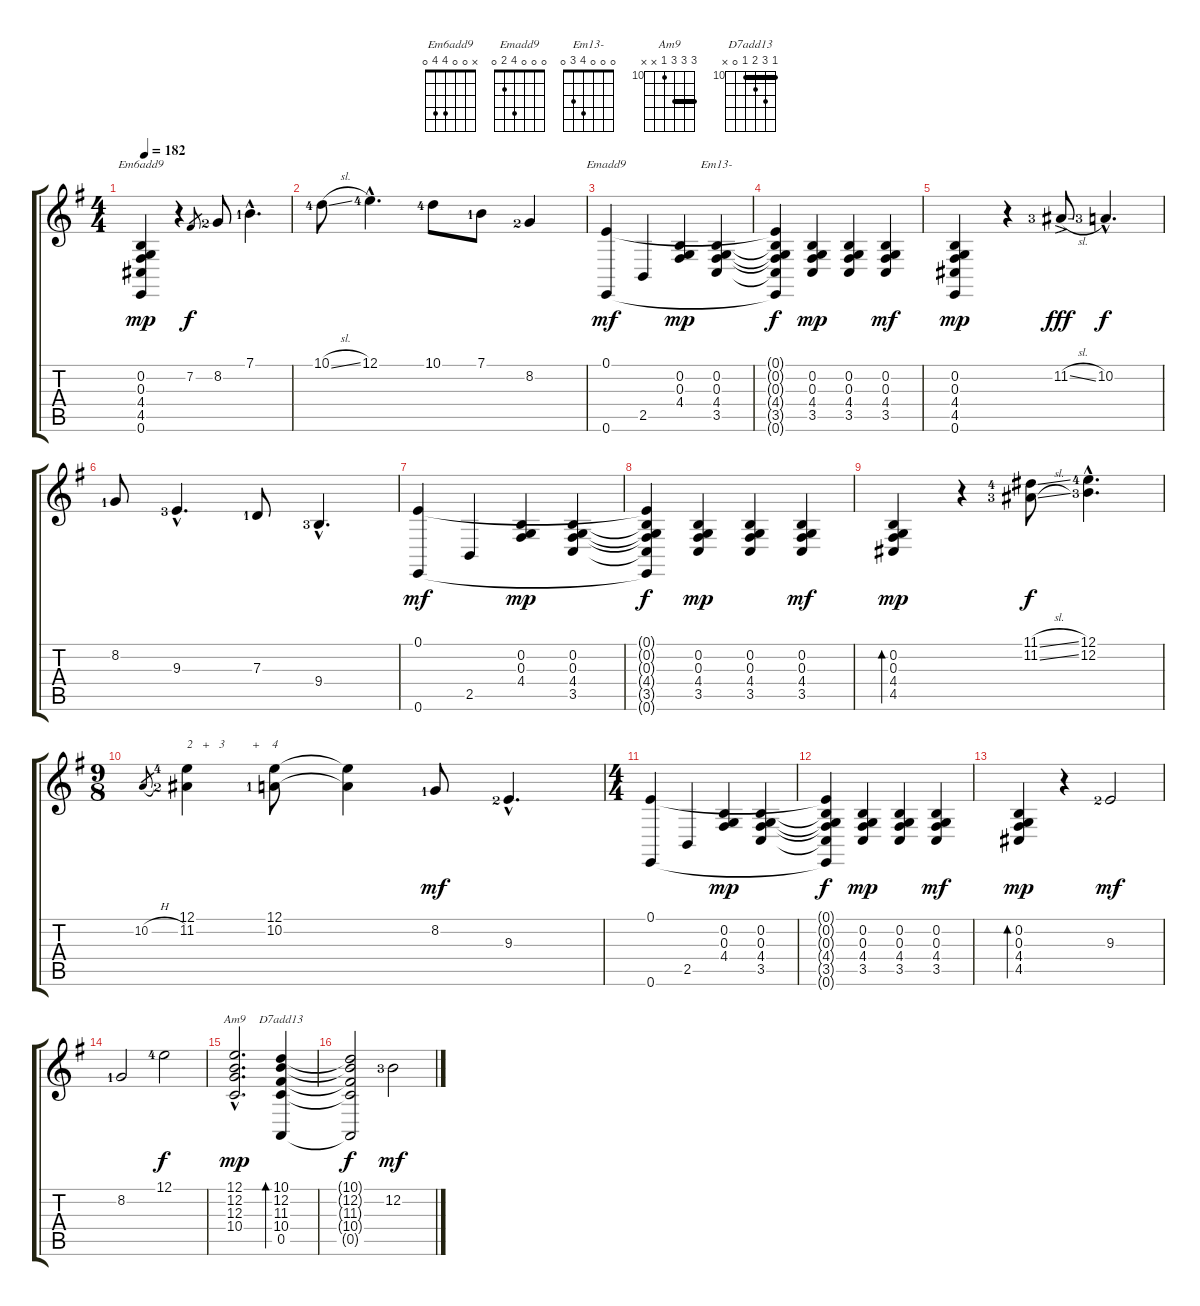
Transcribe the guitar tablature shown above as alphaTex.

\track "" {instrument orchestralharp}
\staff {score tabs}
\tuning (E4 B3 G3 D3 A2 E2) {hide}
\chord ("Em6add9" x 0 0 4 4 0)
\chord ("Emadd9" 0 0 0 4 2 0)
\chord ("Em13-" 0 0 0 4 3 0)
\chord ("Am9" 12 12 12 10 x x) {firstfret 10 barre 12}
\chord ("D7add13" 10 12 11 10 0 x) {firstfret 10 barre 10}
\ts (4 4)
\tempo 182
\clef g2
\ks eminor
(0.2 0.3 4.4 4.5 0.6).4{ch "Em6add9" dy mp} r.4 7.2.8{gr dy f} 8.2{lf 3}.8 7.1{hac lf 2}.4{d} |
10.1{sl lf 5}.8 12.1{hac lf 5}.4{d} 10.1{lf 5}.8 7.1{lf 2}.8 8.2{lf 3}.4 |
(0.1 0.6).4{ch "Emadd9" dy mf} 2.5.4 (0.2 0.3 4.4).4{dy mp} (0.2 0.3 4.4 3.5).4{ch "Em13-"} |
(0.1{t} 0.2{t} 0.3{t} 4.4{t} 3.5{t} 0.6{t}).4{dy f} (0.2 0.3 4.4 3.5).4{dy mp} (0.2 0.3 4.4 3.5).4 (0.2 0.3 4.4 3.5).4{dy mf} |
(0.2 0.3 4.4 4.5 0.6).4{dy mp} r.4 11.2{sl ac lf 4}.8{dy fff} 10.2{hac lf 4}.4{d dy f} |
8.2{lf 2}.8 9.3{hac lf 4}.4{d} 7.3{lf 2}.8 9.4{hac lf 4}.4{d} |
(0.1 0.6).4{dy mf} 2.5.4 (0.2 0.3 4.4).4{dy mp} (0.2 0.3 4.4 3.5).4 |
(0.1{t} 0.2{t} 0.3{t} 4.4{t} 3.5{t} 0.6{t}).4{dy f} (0.2 0.3 4.4 3.5).4{dy mp} (0.2 0.3 4.4 3.5).4 (0.2 0.3 4.4 3.5).4{dy mf} |
(0.2 0.3 4.4 4.5).4{bd 240 dy mp} r.4 (11.1{sl lf 5} 11.2{sl lf 4}).8{dy f} (12.1{hac lf 5} 12.2{hac lf 4}).4{d} |
\ts (9 8)
10.2{h}.8{gr} (12.1{lf 5} 11.2{lf 3}).4{txt "2   +   3         +    4  "} (12.1 10.2{lf 2}).8 (12.1{t} 10.2{t}).4 8.2{lf 2}.8{dy mf} 9.3{hac lf 3}.4{d} |
\ts (4 4)
(0.1 0.6).4 2.5.4 (0.2 0.3 4.4).4{dy mp} (0.2 0.3 4.4 3.5).4 |
(0.1{t} 0.2{t} 0.3{t} 4.4{t} 3.5{t} 0.6{t}).4{dy f} (0.2 0.3 4.4 3.5).4{dy mp} (0.2 0.3 4.4 3.5).4 (0.2 0.3 4.4 3.5).4{dy mf} |
(0.2 0.3 4.4 4.5).4{bd 60 dy mp} r.4 9.3{lf 3}.2{dy mf} |
8.2{lf 2}.2 12.1{lf 5}.2{dy f} |
(12.1{hac} 12.2{hac} 12.3{hac} 10.4{hac}).2{d ch "Am9" dy mp} (10.1 12.2 11.3 10.4 0.5).4{bd 240 ch "D7add13"} |
(10.1{t} 12.2{t} 11.3{t} 10.4{t} 0.5{t}).2{dy f} 12.2{lf 4}.2{dy mf}
